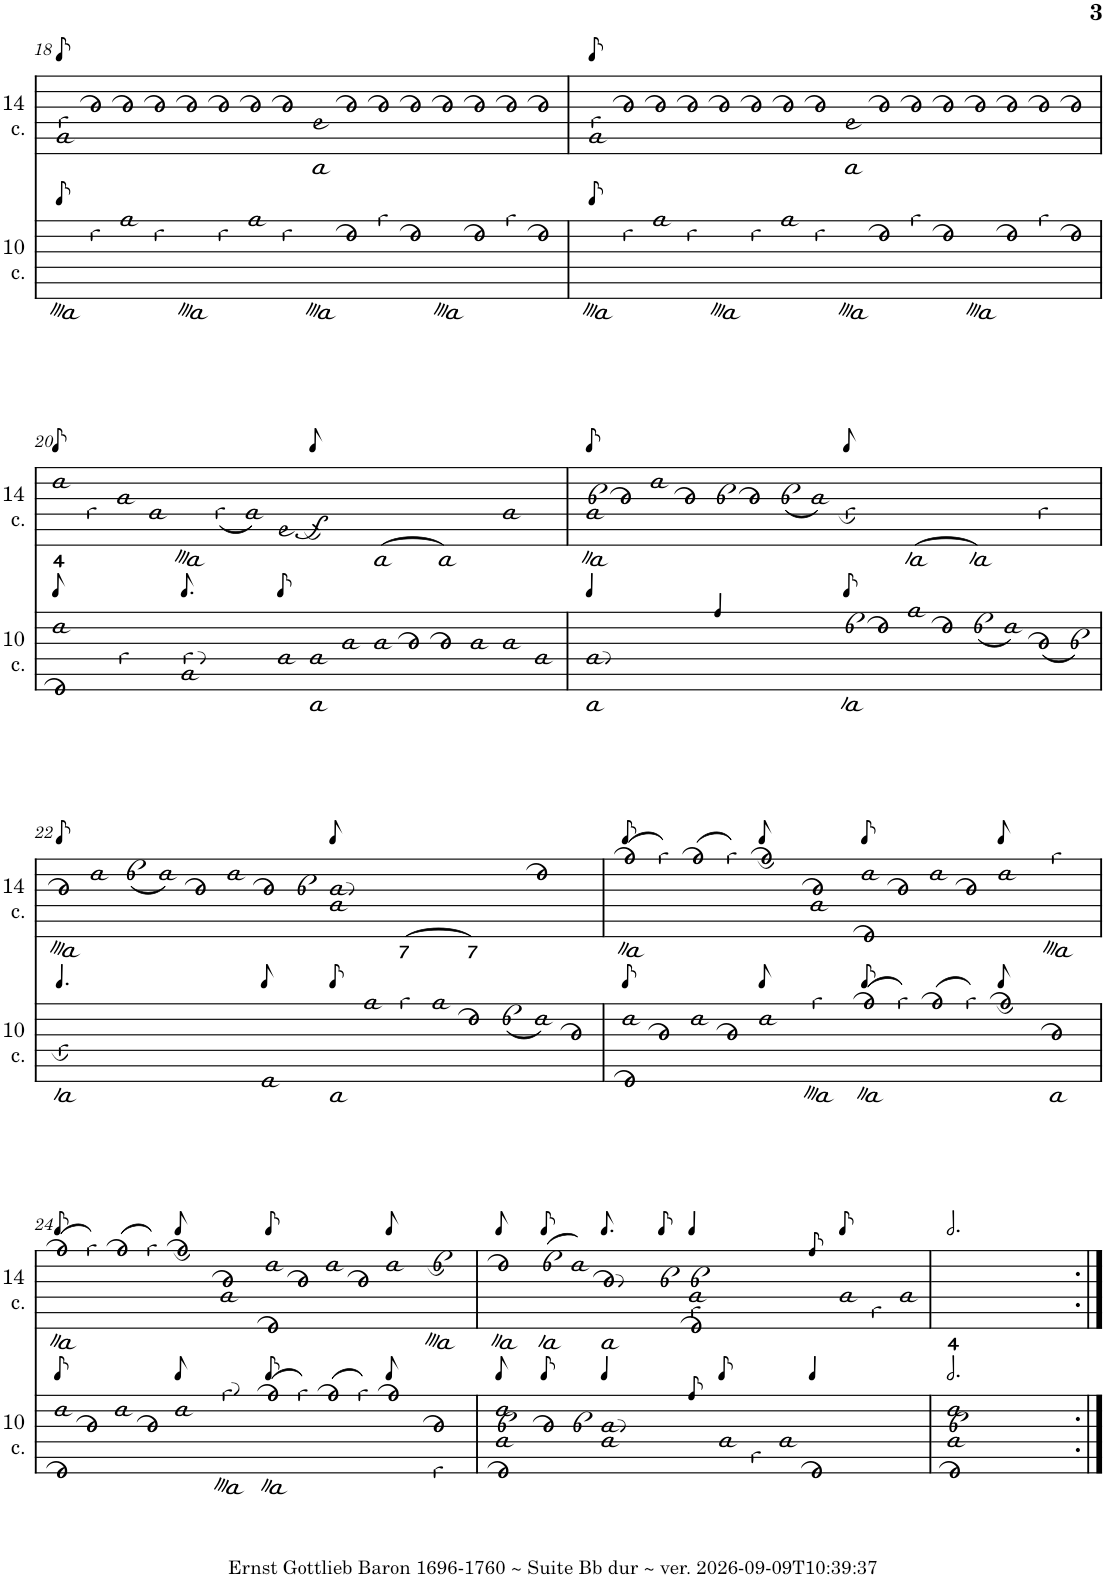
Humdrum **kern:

**kern	**kern
*part2	*part1
*staff2	*staff1
*I"10 c.	*I"14 c.
*I'10 c.	*I'14 c.
!!LO:PB:g=z
*k[b-e-]	*k[b-e-]
*M4/4	*M4/4
*met(c)	*met(c)
=18	=18
16CCLL	16C 16GLL
16enJ	16cJ
16gL	16cL
16eJJ	16cJJ
16CCLL	16cLL
16eJ	16cJ
16gL	16cL
16eJJ	16cJJ
16CCLL	16FF 16ALL
16fJ	16cJ
16aL	16cL
16fJJ	16cJJ
16CCLL	16cLL
16fJ	16cJ
16aL	16cL
16fJJ	16cJJ
=19	=19
16CCLL	16C 16GLL
16enJ	16cJ
16gL	16cL
16eJJ	16cJJ
16CCLL	16cLL
16eJ	16cJ
16gL	16cL
16eJJ	16cJJ
16CCLL	16FF 16ALL
16fJ	16cJ
16aL	16cL
16fJJ	16cJJ
16CCLL	16cLL
16fJ	16cJ
16aL	16cL
16fJJ	16cJJ
!!LO:LB:g=z
=20	=20
8BB- 8dL	16BBB- 16dLL
.	16GJ
8GJ	16AL
.	16FJJ
8.C 8.GL	16CCLL
.	(<16GJ
.	16FL)
16FJk	16EnJJ
16FF 16FLL	8FL
16AJ	.
16AL	[8FFJ
16cJJ	.
16cLL	8FFL]
16AJ	.
16AL	8FJ
16FJJ	.
=21	=21
4FF 4F	16DD 16F 16B-LL
.	16cJ
.	16dL
.	16cJJ
4r	16B-LL
.	16cJ
.	(<16B-L
.	16AJJ)
16EE- 16e-LL	8GL
16fJ	.
16gL	[8EE-J
16fJJ	.
(<16e-LL	8EE-L]
16dJ)	.
(<16cL	8GJ
16B-JJ)	.
!!LO:LB:g=z
=22	=22
4.EE- 4.G	16CC 16cLL
.	16dJ
.	(<16e-L
.	16dJJ)
.	16cLL
.	16dJ
8GG	16cL
.	16B-JJ
16FFLL	8F 8AL
16gJ	.
16aL	[8FFFJ
16gJJ	.
16fLL	8FFFL]
(<16e-J	.
16dL)	8fJ
16cJJ	.
=23	=23
16BB- 16dLL	(16DD 16b-LL
16cJ	16aJ)
16dL	(16b-L
16cJJ	16aJJ)
8dL	8b-L
8CC 8aJ	8F 8cJ
(16DD 16b-LL	16BB- 16dLL
16aJ)	16cJ
(16b-L	16dL
16aJJ)	16cJJ
8b-L	8dL
8FF 8cJ	8CC 8aJ
!!LO:LB:g=z
=24	=24
16BB- 16dLL	(16DD 16b-LL
16cJ	16aJ)
16dL	(16b-L
16cJJ	16aJJ)
8dL	8b-L
8CC 8aJ	8F 8cJ
(16DD 16b-LL	16BB- 16dLL
16aJ)	16cJ
(16b-L	16dL
16aJJ)	16cJJ
8b-L	8dL
8AA 8cJ	8CC 8e-J
=25	=25
8BB- 8F 8B- 8dL	8DD 8fL
16cL	(>16EE- 16e-L
16B-JJ	16dJJ)
4F 4A	8.FF 8.cL
.	16B-Jk
16r	4BB- 4D 4F 4B-
16FLL	.
16D	.
16FJJ	.
4BB-	16r
.	16FLL
.	16D
.	16FJJ
=26	=26
2.BB- 2.F 2.B- 2.d	2.BBB-
=:|!	=:|!
*-	*-
